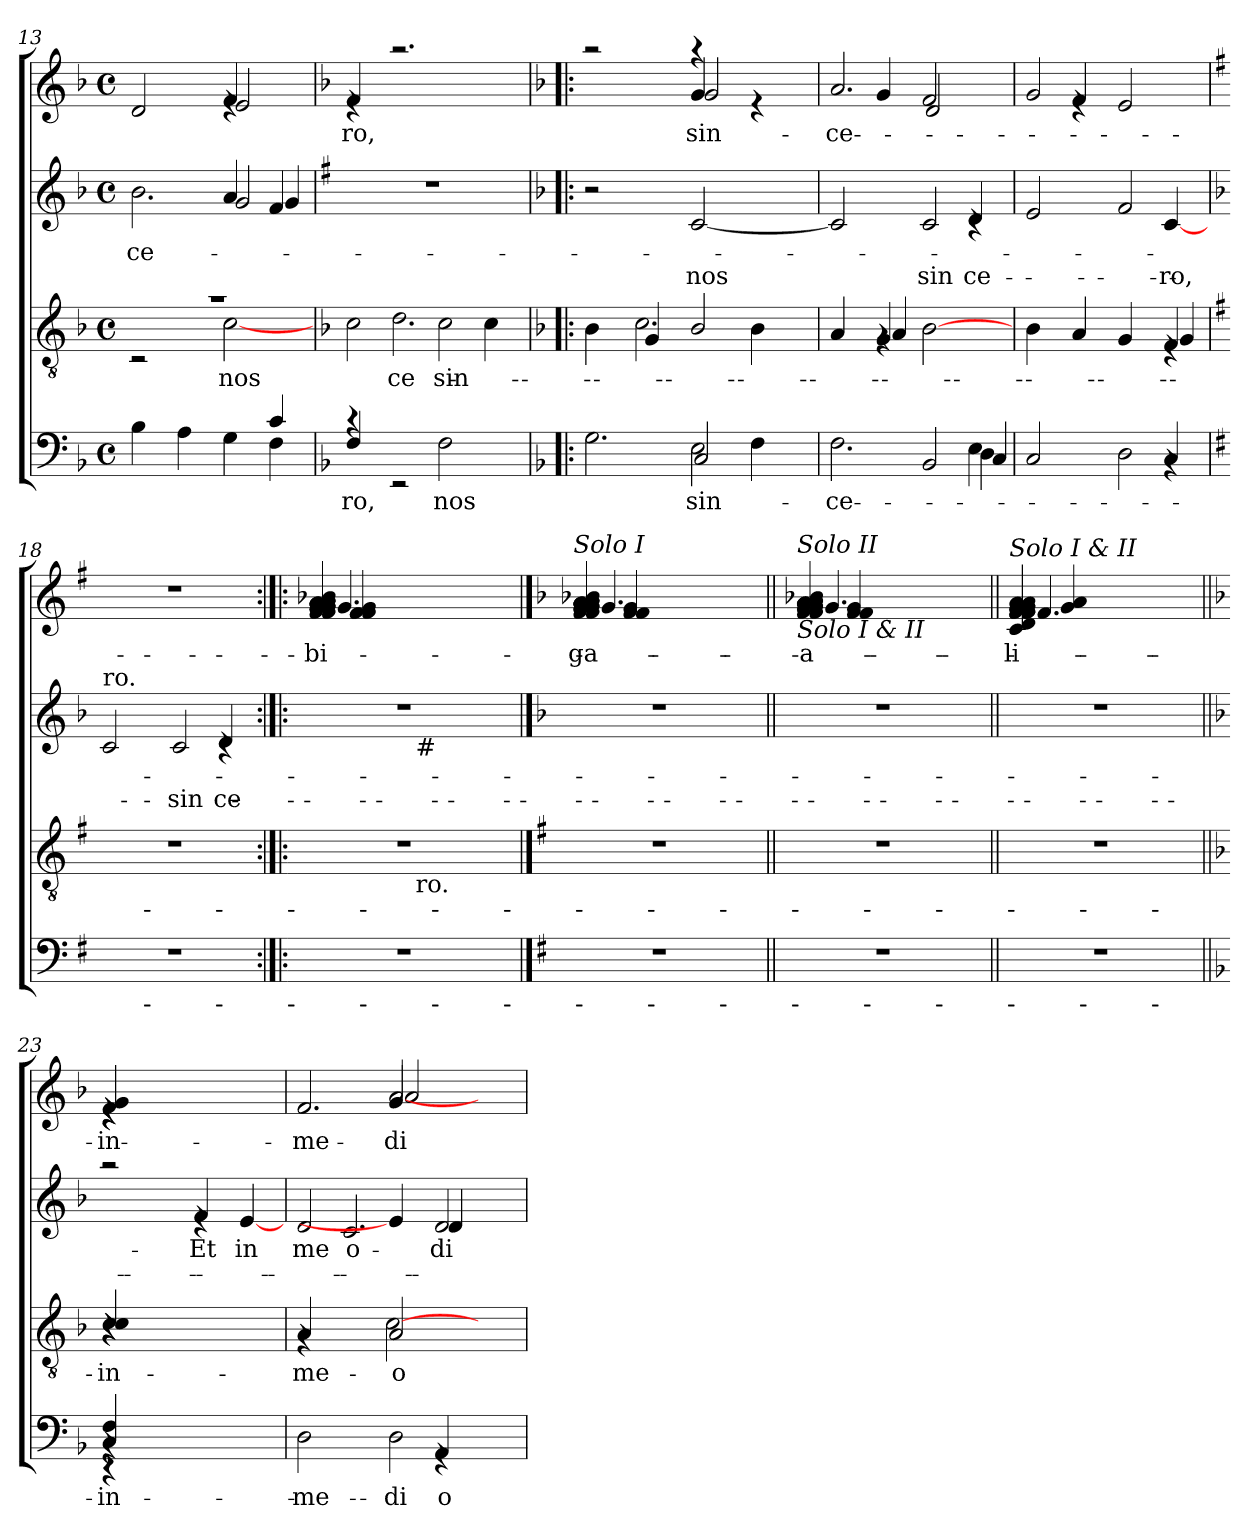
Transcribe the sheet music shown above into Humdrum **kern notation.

**kern	**text	**kern	**text	**kern	**text	**text	**kern	**text
*part4	*part4	*part3	*part3	*part2	*part2	*part2	*part1	*part1
*staff4	*staff4	*staff3	*staff3	*staff2	*staff2	*staff2	*staff1	*staff1
*clefF4	*	*clefGv2	*	*clefG2	*	*	*clefG2	*
*k[b-]	*	*k[b-]	*	*k[b-]	*	*	*k[b-]	*
*F:	*	*F:	*	*F:	*	*	*F:	*
*M4/4	*	*M4/4	*	*M4/4	*	*	*M4/4	*
*met(c)	*	*met(c)	*	*met(c)	*	*	*met(c)	*
=13	=13	=13	=13	=13	=13	=13	=13	=13
*^	*	*^	*	*	*	*	*	*
!	!	!	!	!	!	!	!LO:LY:b	!	!	!
*	*	*	*	*	*	*^	*	*	*^	*
*	*	*	*	*	*	*	*^	*	*	*	*^	*
2.ryy	4B-\	.	1ra	2rC	.	2.b-\	2ryy	2ryy	-ce-	.	2d/	2ryy	2ryy	.
.	4A\	.	.	.	.	.	.	.	.	.	.	.	.	.
!	!	!	!	!	!LO:LY:b	!	!	!	!	!	!	!LO:N:head=solid	!	!
.	4G\	.	.	[>2c\	nos	.	4a/	2g/	.	.	4rd	4f/	2e/	.
!LO:N:head=solid	!	!	!	!	!	!	!	!	!	!	!	!	!	!
4c/	4F\	.	.	.	.	4f/	4g/	.	.	.	4ryy	4ryy	.	.
*v	*v	*	*	*	*	*v	*v	*v	*	*	*v	*v	*v	*
*	*	*v	*v	*	*	*	*	*	*
=14	=14	=14	=14	=14	=14	=14	=14	=14
*	*	*	*	*k[f#]	*	*	*	*
*	*	*	*	*G:	*	*	*	*
*^	*	*	*	*^	*	*	*^	*
!	!	!	!LO:TX:a:t=ro,	!	!	!	!	!	!	!	!
!	!LO:N:head=solid	!LO:LY:b	!	!	!	!	!	!	!LO:N:head=solid	!	!LO:LY:b
*	*^	*	*^	*	*	*	*	*	*	*	*
*	*	*	*	*	*^	*	*v	*v	*	*	*	*	*
4rc	4F/	2ryy	-ro,	2c\	4ryy	2.ryy	.	1r	.	.	4f/	4rd	-ro,
!	!	!	!	!	!	!	!LO:LY:b	!	!	!	!	!	!
2.ryy	2rEE	.	.	.	2.d\	.	-ce-	.	.	.	2.raa	2.ryy	.
!	!	!	!LO:LY:b	!	!	!	!LO:LY:b	!	!	!	!	!	!
.	.	2F\	nos	2c\	.	.	sin-	.	.	.	.	.	.
.	4ryy	.	.	.	.	4c\	.	.	.	.	.	.	.
*v	*v	*v	*	*	*	*	*	*	*	*	*v	*v	*
!!LO:PB:g=z
=15!|:	=15!|:	=15!|:	=15!|:	=15!|:	=15!|:	=15!|:	=15!|:	=15!|:	=15!|:	=15!|:
*	*	*	*	*	*	*k[b-]	*	*	*	*
*	*	*	*	*	*	*F:	*	*	*	*
*^	*	*	*	*	*	*	*	*	*^	*
*	*^	*	*	*	*	*	*	*	*	*	*^	*
*	*	*^	*	*	*	*	*	*	*	*	*	*	*	*
16.ryy	2.G\	2ryy	2ryy	.	4B-\	4ryy	2.ryy	.	2r	.	.	2raa	2ryy	2ryy	.
2ryy	.	.	.	.	.	.	.	.	.	.	.	.	.	.	.
.	.	.	.	.	4G/	2.c\	.	.	.	.	.	.	.	.	.
!	!	!	!	!LO:LY:b	!	!	!	!	!	!	!LO:LY:b	!	!LO:N:head=solid	!	!LO:LY:b
!	!	!	!	!	!	!	!	!	!	!	!	!	!	!	!LO:LY:b
.	.	2E\	2C/	sin-	2B-/	.	.	.	[<2c/	.	nos	4raa	4g/	2g/	sin-
4ryy	.	.	.	.	.	.	.	.	.	.	.	.	.	.	.
.	4F\	.	.	.	.	.	4B-\	.	.	.	.	4re	4ryy	.	.
8ryy	.	.	.	.	.	.	.	.	.	.	.	.	.	.	.
32ryy	.	.	.	.	.	.	.	.	.	.	.	.	.	.	.
=16	=16	=16	=16	=16	=16	=16	=16	=16	=16	=16	=16	=16	=16	=16	=16
!	!	!	!	!LO:LY:b	!	!	!	!	!	!	!	!	!	!	!LO:LY:b
*	*	*	*	*	*	*	*	*	*^	*	*	*	*	*	*
*	*	*	*	*	*	*	*	*	*	*^	*	*	*	*	*	*
2.F\	2.ryy	2.ryy	2ryy	-ce-	4A/	4ryy	4ryy	.	2c/]	2.ryy	2.ryy	.	.	2.a/	4ryy	2ryy	-ce-
!	!	!	!	!	!	!	!LO:N:head=solid	!	!	!	!	!	!	!	!	!	!
.	.	.	.	.	4G/	4rF	4A/	.	.	.	.	.	.	.	4g/	.	.
!	!	!	!	!	!	!	!	!	!	!	!	!	!LO:LY:b	!	!	!	!
.	.	.	2BB-/	.	2ryy	2ryy	[>2B-\	.	2c/	.	.	.	sin-	.	2f/	2d/	.
!	!	!	!	!	!	!	!	!	!	!	!LO:N:head=solid	!	!LO:LY:b	!	!	!	!
4E\	4D\	4C/	.	.	.	.	.	.	.	4rB	4d/	.	-ce-	4ryy	.	.	.
*	*	*v	*v	*	*	*	*	*	*	*v	*v	*	*	*	*	*	*
=17	=17	=17	=17	=17	=17	=17	=17	=17	=17	=17	=17	=17	=17	=17	=17
2C/	2.ryy	2.ryy	.	4B-\	2.ryy	2.ryy	.	2e/	2.ryy	.	.	2g/	4ryy	4ryy	.
!	!	!	!	!	!	!	!	!	!	!	!	!	!	!LO:N:head=solid	!
.	.	.	.	4A/	.	.	.	.	.	.	.	.	4rd	4f/	.
2D\	.	.	.	4G/	.	.	.	2f/	.	.	.	2ryy	2ryy	2e/	.
!	!	!LO:N:head=solid	!	!	!	!LO:N:head=solid	!	!	!LO:N:head=solid	!	!LO:LY:b	!	!	!	!
.	4rAA	4C/	.	4F/	4rE	4G/	.	.	[<4c/	.	-ro,	.	.	.	.
*v	*v	*v	*	*	*	*	*	*v	*v	*	*	*v	*v	*v	*
*	*	*v	*v	*v	*	*	*	*	*	*
=18	=18	=18	=18	=18	=18	=18	=18	=18
*k[f#]	*	*k[f#]	*	*	*	*	*k[f#]	*
*G:	*	*G:	*	*	*	*	*G:	*
*^	*	*^	*	*^	*	*	*	*
*	*^	*	*	*^	*	*	*^	*	*	*	*
!	!	!	!	!	!	!	!	!LO:TX:a:t=ro.	!	!	!	!	!	!
!LO:TX:b:t=ro.	!	!	!	!	!	!	!	!	!	!	!	!	!	!
!LO:TX:a:t=ro.	!	!	!	!	!	!	!	!	!	!	!	!	!	!
*v	*v	*v	*	*	*	*	*	*	*	*	*	*	*	*
*	*	*v	*v	*v	*	*	*	*	*	*	*	*
1r	.	1r	.	2c/	2.ryy	2.ryy	.	.	1r	.
!	!	!	!	!	!	!	!	!LO:LY:b	!	!
.	.	.	.	2c/	.	.	.	sin-	.	.
!	!	!	!	!	!	!LO:N:head=solid	!	!LO:LY:b	!	!
.	.	.	.	.	4rB	4d/	.	-ce-	.	.
!!LO:LB:g=z
=19:|!|:	=19:|!|:	=19:|!|:	=19:|!|:	=19:|!|:	=19:|!|:	=19:|!|:	=19:|!|:	=19:|!|:	=19:|!|:	=19:|!|:
!	!	!	!	!	!	!	!	!	!LO:TX:a:i:t=(Solo /) Tutti	!
!	!	!	!	!	!	!	!	!	!	!LO:LY:b
*	*	*	*	*	*	*	*	*	*^	*
!	!	!	!	!	!	!	!	!	!	!	!LO:LY:b
*	*	*	*	*	*	*	*	*	*	*^	*
!	!	!	!	!	!	!	!	!	!	!	!	!LO:LY:b
*	*	*^	*	*	*v	*v	*	*	*	*	*	*
1r	.	1r	2ryy	.	1r	2ryy	.	.	(<4f#/ 4f#/ 4g/ 4g/ 4g/ 4g/ 4a/ 4a/ 4a/ 4a/ 4a/ 4b-X/	4.g/	4f#/ 4f#/ 4f#/ 4g/	-bi
.	.	.	.	.	.	.	.	.	2ryy	.	2ryy	.
.	.	.	.	.	.	.	.	.	.	2ryy	.	.
!	!	!	!	!	!	!LO:TX:b:t=#	!	!	!	!	!	!
!	!	!	!LO:TX:b:t=ro.	!	!	!	!	!	!	!	!	!
.	.	.	2ryy	.	.	2ryy	.	.	.	.	.	.
.	.	.	.	.	.	.	.	.	8ryy	.	8ryy	.
.	.	.	.	.	.	.	.	.	8ryy	8ryy	8ryy	.
*	*	*v	*v	*	*	*	*	*	*	*	*	*
*	*	*	*	*v	*v	*	*	*	*	*	*
!!LO:LB:g=z	!!	!!
==20	==20	==20	==20	==20	==20	==20	==20	==20	==20	==20
*	*	*	*	*	*	*	*k[b-]	*	*	*
*	*	*	*	*	*	*	*F:	*	*	*
*	*	*^	*	*^	*	*	*	*	*	*
!	!	!	!	!	!	!	!	!	!LO:TX:a:i:t=Solo I	!	!	!
!	!	!	!	!	!	!	!	!	!	!	!	!LO:LY:b
!	!	!	!	!	!	!	!	!	!	!	!	!LO:LY:b
!	!	!	!	!	!	!	!	!	!	!	!	!LO:LY:b
*	*	*v	*v	*	*	*	*	*	*	*	*	*
*	*	*	*	*v	*v	*	*	*	*	*	*
1r	.	1r	.	1r	.	.	(<4f/ 4f/ 4g/ 4g/ 4g/ 4g/ 4a/ 4a/ 4a/ 4a/ 4a/ 4b-X/	4.g/	4f/ 4f/ 4g/	-ga-
.	.	.	.	.	.	.	2ryy	.	2ryy	.
.	.	.	.	.	.	.	.	2ryy	.	.
.	.	.	.	.	.	.	8ryy	.	8ryy	.
.	.	.	.	.	.	.	8ryy	8ryy	8ryy	.
!!LO:PB:g=z	!!	!!
=21||	=21||	=21||	=21||	=21||	=21||	=21||	=21||	=21||	=21||	=21||
!	!	!	!	!	!	!	!LO:TX:a:i:t=Solo II	!	!	!
!	!	!	!	!	!	!	!LO:TX:b:i:t=Solo I & II	!	!	!
!	!	!	!	!	!	!	!	!	!	!LO:LY:b
!	!	!	!	!	!	!	!	!	!	!LO:LY:b
!	!	!	!	!	!	!	!	!	!	!LO:LY:b
1r	.	1r	.	1r	.	.	(<4f/ 4f/ 4g/ 4g/ 4g/ 4g/ 4a/ 4a/ 4a/ 4a/ 4a/ 4b-X/	4.g/	4f/ 4f/ 4g/	-a-
.	.	.	.	.	.	.	2ryy	.	2ryy	.
.	.	.	.	.	.	.	.	2ryy	.	.
.	.	.	.	.	.	.	8ryy	.	8ryy	.
.	.	.	.	.	.	.	8ryy	8ryy	8ryy	.
!!LO:LB:g=z	!!	!!
=22||	=22||	=22||	=22||	=22||	=22||	=22||	=22||	=22||	=22||	=22||
!	!	!	!	!	!	!	!LO:TX:a:i:t=Solo I & II	!	!	!
!	!	!	!	!	!	!	!	!	!	!LO:LY:b
!	!	!	!	!	!	!	!	!	!	!LO:LY:b
!	!	!	!	!	!	!	!	!	!	!LO:LY:b
1r	.	1r	.	1r	.	.	(<4c/ 4d/ 4f/ 4f/ 4f/ 4f/ 4g/ 4g/ 4g/ 4g/ 4a/ 4a/	4.f/	4g/ 4a/	li-
.	.	.	.	.	.	.	2ryy	.	2ryy	.
.	.	.	.	.	.	.	.	2ryy	.	.
.	.	.	.	.	.	.	8ryy	.	8ryy	.
.	.	.	.	.	.	.	8ryy	8ryy	8ryy	.
!!LO:LB:g=z	!!	!!
=23||	=23||	=23||	=23||	=23||	=23||	=23||	=23||	=23||	=23||	=23||
*k[b-]	*	*k[b-]	*	*	*	*	*	*	*	*
*F:	*	*F:	*	*	*	*	*	*	*	*
!LO:N:n=1:head=solid	!	!	!	!	!	!	!	!	!	!
!LO:N:n=2:head=solid	!LO:LY:b	!LO:N:n=1:head=solid	!	!	!	!	!	!	!	!
*^	*	*	*	*	*	*	*	*	*	*
*	*^	*	*	*	*	*	*	*	*	*	*
!	!	!	!	!LO:N:n=2:head=solid	!LO:LY:b	!	!	!	!LO:N:n=1:head=solid	!	!	!
*	*	*	*	*^	*	*^	*	*	*	*	*	*
*	*	*	*	*	*^	*	*	*	*	*	*	*	*	*
!	!	!	!	!	!	!	!	!	!	!	!	!LO:N:n=2:head=solid	!	!	!LO:LY:b
4C/ 4F/	4rEE	4rAA	in	4c/ 4c/	4rA	4rA	in	2raa	2ryy	.	.	4f/ 4g/	4rd	4re	in
2.ryy	2.ryy	2.ryy	.	2.ryy	2.ryy	2.ryy	.	.	.	.	.	2.ryy	2.ryy	2.ryy	.
!	!	!	!	!	!	!	!	!LO:N:head=solid	!	!LO:LY:b	!	!	!	!	!
.	.	.	.	.	.	.	.	4f/	4rd	-Et	.	.	.	.	.
!	!	!	!	!	!	!	!	!	!	!LO:LY:b	!	!	!	!	!
.	.	.	.	.	.	.	.	[4e/	4ryy	in	.	.	.	.	.
*	*	*	*	*	*	*	*	*	*	*	*	*v	*v	*v	*
=24	=24	=24	=24	=24	=24	=24	=24	=24	=24	=24	=24	=24	=24
!	!	!	!LO:LY:b	!	!LO:N:head=solid	!	!LO:LY:b	!	!	!LO:LY:b	!	!	!LO:LY:b
*	*	*	*	*	*	*	*	*	*^	*	*	*^	*
*	*	*	*	*	*	*	*	*	*	*	*	*	*	*^	*
*	*	*	*	*	*	*	*	*	*	*	*	*	*	*	*^	*
2D\	2.ryy	2.ryy	me-	4rF	4A/	2ryy	me-	2d/	4ryy	2.ryy	me-	.	2.f/	2ryy	2ryy	2ryy	me-
!	!	!	!	!	!	!	!	!	!	!	!LO:LY:b	!	!	!	!	!	!
.	.	.	.	4ryy	4ryy	.	.	.	2.c/	.	-o	.	.	.	.	.	.
!	!	!	!LO:LY:b	!	!	!	!LO:LY:b	!	!	!	!	!	!	!	!	!	!
!	!	!	!	!	!	!	!LO:LY:b	!	!	!	!	!	!	!	!	!	!LO:LY:b
2D\	.	.	-di-	2.ryy	2A/	[>2c\	-o	4e/]	.	.	.	.	.	4g/	2a/	[<2a/	-di-
!	!	!LO:N:head=solid	!LO:LY:b	!	!	!	!	!	!	!	!LO:LY:b	!	!	!	!	!	!
.	4rFF	4AA/	-o	.	.	.	.	2d/	.	4d/	-di-	.	4ryy	4ryy	.	.	.
4ryy	4ryy	4ryy	.	.	4ryy	4ryy	.	.	4ryy	4ryy	.	.	4ryy	4ryy	4ryy	4ryy	.
*v	*v	*v	*	*	*	*	*	*v	*v	*v	*	*	*v	*v	*v	*v	*
*	*	*v	*v	*v	*	*	*	*	*	*
=	=	=	=	=	=	=	=	=
*-	*-	*-	*-	*-	*-	*-	*-	*-
